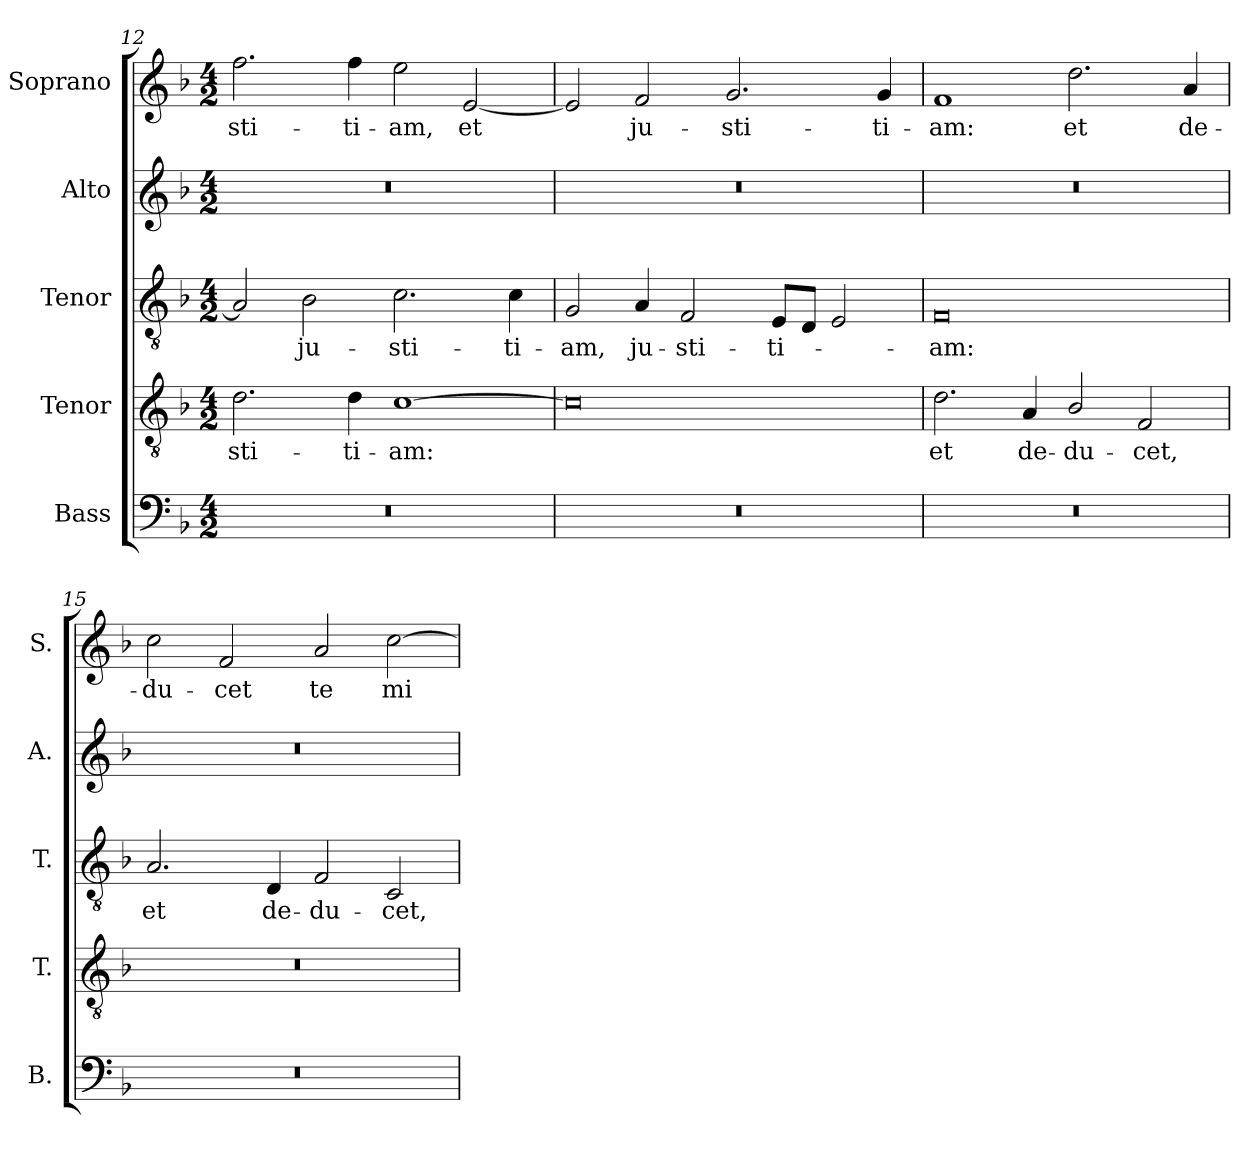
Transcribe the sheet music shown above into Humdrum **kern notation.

**kern	**kern	**text	**kern	**text	**kern	**kern	**text
*part5	*part4	*part4	*part3	*part3	*part2	*part1	*part1
*staff5	*staff4	*staff4	*staff3	*staff3	*staff2	*staff1	*staff1
*I"Bass	*I"Tenor	*	*I"Tenor	*	*I"Alto	*I"Soprano	*
*I'B.	*I'T.	*	*I'T.	*	*I'A.	*I'S.	*
*clefF4	*clefGv2	*	*clefGv2	*	*clefG2	*clefG2	*
*	*ITrd7c12	*	*	*	*	*	*
*k[b-]	*k[b-]	*	*k[b-]	*	*k[b-]	*k[b-]	*
*F:	*F:	*	*F:	*	*F:	*F:	*
*M4/2	*M4/2	*	*M4/2	*	*M4/2	*M4/2	*
=12	=12	=12	=12	=12	=12	=12	=12
!LO:N:vis=1	!	!	!	!	!	!	!
!	!	!LO:LY:b:color=#000000	!	!	!LO:N:vis=1	!	!
!	!	!	!	!	!	!	!LO:LY:b:color=#000000
0r	2.Di\	-sti-	2Ai/]	.	0r	2.ffi\	-sti-
!	!	!	!	!LO:LY:b:color=#000000	!	!	!
.	.	.	2B-i\	ju-	.	.	.
!	!	!LO:LY:b:color=#000000	!	!	!	!	!
!	!	!	!	!	!	!	!LO:LY:b:color=#000000
.	4Di\	-ti-	.	.	.	4ffi\	-ti-
!	!	!LO:LY:b:color=#000000	!	!	!	!	!
!	!	!	!	!LO:LY:b:color=#000000	!	!	!
!	!	!	!	!	!	!	!LO:LY:b:color=#000000
.	[1Ci	-am:	2.ci\	-sti-	.	2eei\	-am,
!	!	!	!	!	!	!	!LO:LY:b:color=#000000
.	.	.	.	.	.	[2ei/	et
!	!	!	!	!LO:LY:b:color=#000000	!	!	!
.	.	.	4ci\	-ti-	.	.	.
!!LO:LB:g=z
=13	=13	=13	=13	=13	=13	=13	=13
!LO:N:vis=1	!	!	!	!	!	!	!
!	!	!	!	!LO:LY:b:color=#000000	!LO:N:vis=1	!	!
0r	0Ci]	.	2Gi/	-am,	0r	2ei/]	.
!	!	!	!	!LO:LY:b:color=#000000	!	!	!
!	!	!	!	!	!	!	!LO:LY:b:color=#000000
.	.	.	4Ai/	ju-	.	2fi/	ju-
!	!	!	!	!LO:LY:b:color=#000000	!	!	!
.	.	.	2Fi/	-sti-	.	.	.
!	!	!	!	!	!	!	!LO:LY:b:color=#000000
.	.	.	.	.	.	2.gi/	-sti-
!	!	!	!	!LO:LY:b:color=#000000	!	!	!
.	.	.	8Ei/L	-ti-	.	.	.
.	.	.	8Di/J	.	.	.	.
.	.	.	2Ei/	.	.	.	.
!	!	!	!	!	!	!	!LO:LY:b:color=#000000
.	.	.	.	.	.	4gi/	-ti-
=14	=14	=14	=14	=14	=14	=14	=14
!LO:N:vis=1	!	!	!	!	!	!	!
!	!	!LO:LY:b:color=#000000	!	!	!	!	!
!	!	!	!	!LO:LY:b:color=#000000	!LO:N:vis=1	!	!
!	!	!	!	!	!	!	!LO:LY:b:color=#000000
0r	2.Di\	et	0Fi	-am:	0r	1fi	-am:
!	!	!LO:LY:b:color=#000000	!	!	!	!	!
.	4AAi/	de-	.	.	.	.	.
!	!	!LO:LY:b:color=#000000	!	!	!	!	!
!	!	!	!	!	!	!	!LO:LY:b:color=#000000
.	2BB-i/	-du-	.	.	.	2.ddi\	et
!	!	!LO:LY:b:color=#000000	!	!	!	!	!
.	2FFi/	-cet,	.	.	.	.	.
!	!	!	!	!	!	!	!LO:LY:b:color=#000000
.	.	.	.	.	.	4ai/	de-
=15	=15	=15	=15	=15	=15	=15	=15
!LO:N:vis=1	!LO:N:vis=1	!	!	!	!	!	!
!	!	!	!	!LO:LY:b:color=#000000	!LO:N:vis=1	!	!
!	!	!	!	!	!	!	!LO:LY:b:color=#000000
0r	0r	.	2.Ai/	et	0r	2cci\	-du-
!	!	!	!	!	!	!	!LO:LY:b:color=#000000
.	.	.	.	.	.	2fi/	-cet
!	!	!	!	!LO:LY:b:color=#000000	!	!	!
.	.	.	4Di/	de-	.	.	.
!	!	!	!	!LO:LY:b:color=#000000	!	!	!
!	!	!	!	!	!	!	!LO:LY:b:color=#000000
.	.	.	2Fi/	-du-	.	2ai/	te
!	!	!	!	!LO:LY:b:color=#000000	!	!	!
!	!	!	!	!	!	!	!LO:LY:b:color=#000000
.	.	.	2Ci/	-cet,	.	[2cci\	mi-
=	=	=	=	=	=	=	=
*-	*-	*-	*-	*-	*-	*-	*-
